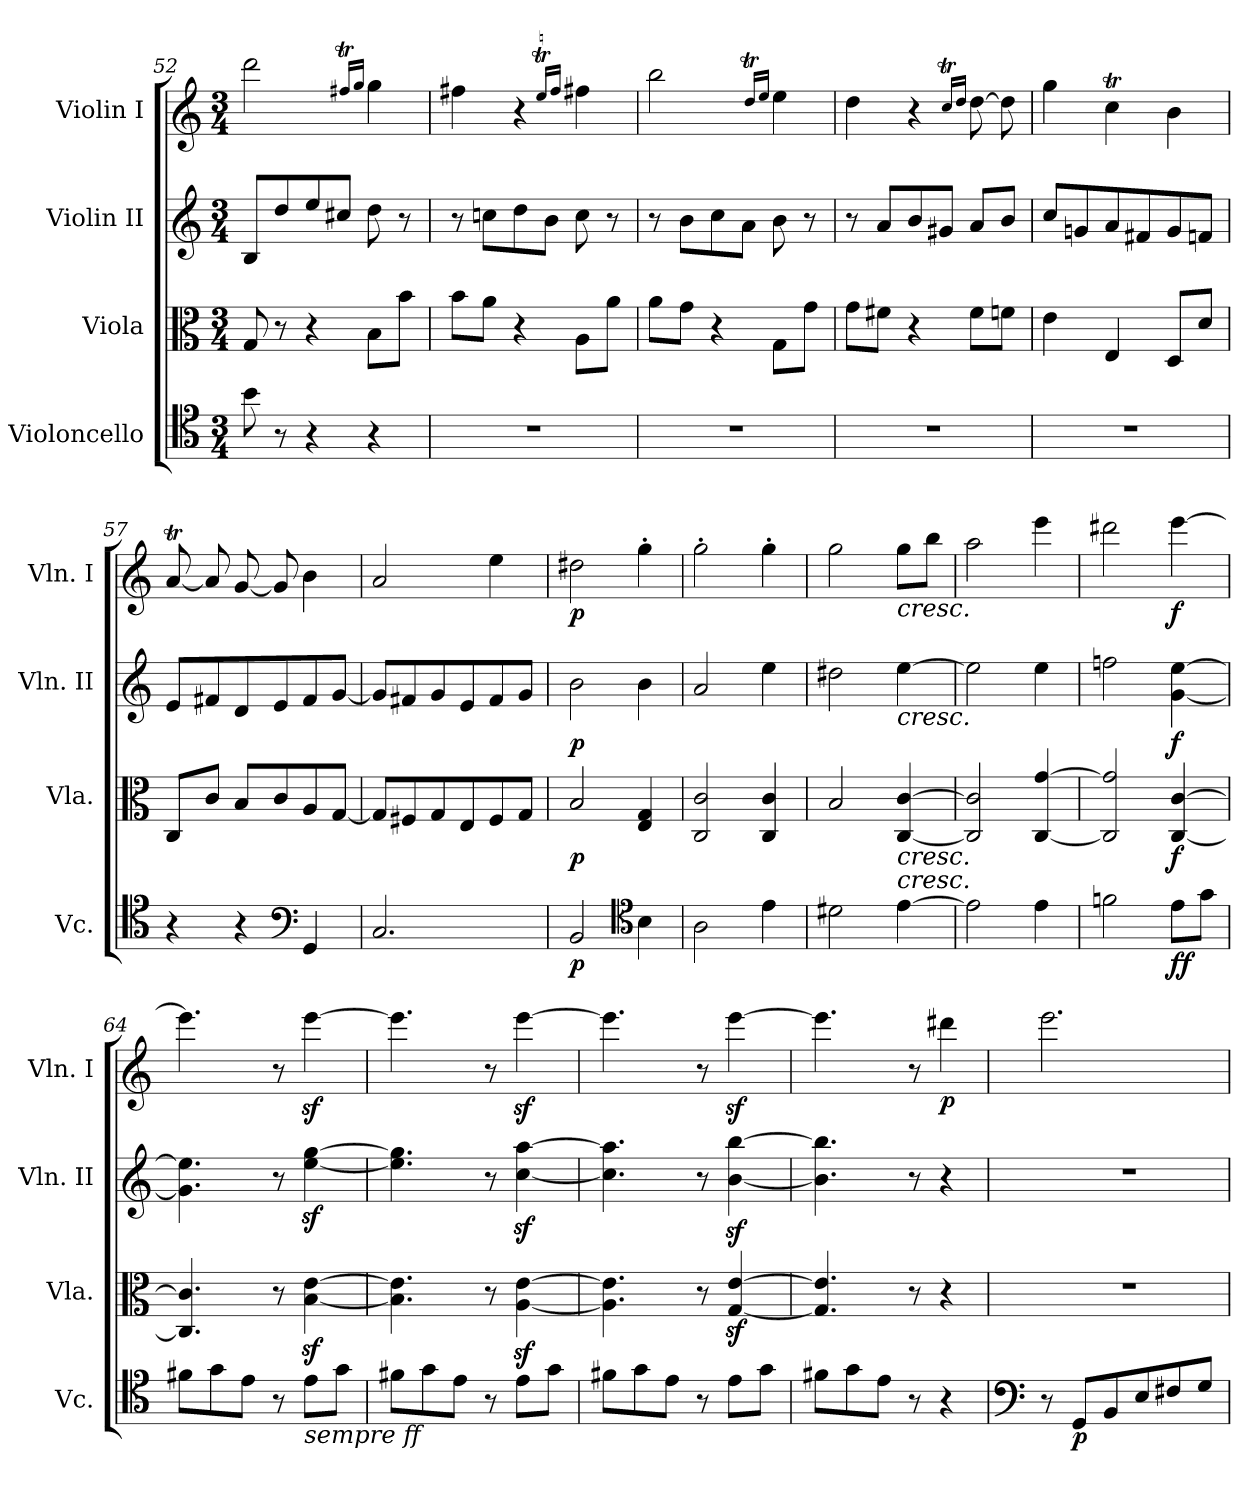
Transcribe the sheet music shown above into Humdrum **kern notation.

**kern	**dynam	**kern	**dynam	**kern	**dynam	**kern	**dynam
*part4	*part4	*part3	*part3	*part2	*part2	*part1	*part1
*staff4	*staff4	*staff3	*staff3	*staff2	*staff2	*staff1	*staff1
*I"Violoncello	*	*I"Viola	*	*I"Violin II	*	*I"Violin I	*
*I'Vc.	*	*I'Vla.	*	*I'Vln. II	*	*I'Vln. I	*
*clefC4	*	*clefC3	*	*clefG2	*	*clefG2	*
*k[]	*	*k[]	*	*k[]	*	*k[]	*
*M3/4	*	*M3/4	*	*M3/4	*	*M3/4	*
=52	=52	=52	=52	=52	=52	=52	=52
8b\	.	8G/	.	8B/L	.	2ddd\	.
8r	.	8r	.	8dd/	.	.	.
4r	.	4r	.	8ee/	.	.	.
.	.	.	.	8cc#X/J	.	.	.
.	.	.	.	.	.	16qff#Xt/LL	.
.	.	.	.	.	.	16qgg/JJ	.
4r	.	8B\L	.	8dd\	.	4gg\	.
.	.	8b\J	.	8r	.	.	.
=53	=53	=53	=53	=53	=53	=53	=53
2.r	.	8b\L	.	8r	.	4ff#X\	.
.	.	8a\J	.	8ccn\L	.	.	.
.	.	4r	.	8dd\	.	4r	.
.	.	.	.	8b\J	.	.	.
.	.	.	.	.	.	16qeet/LL	.
.	.	.	.	.	.	16qff#/JJ	.
.	.	8A\L	.	8cc\	.	4ff#\	.
.	.	8a\J	.	8r	.	.	.
=54	=54	=54	=54	=54	=54	=54	=54
2.r	.	8a\L	.	8r	.	2bb\	.
.	.	8g\J	.	8b\L	.	.	.
.	.	4r	.	8cc\	.	.	.
.	.	.	.	8a\J	.	.	.
.	.	.	.	.	.	16qddT/LL	.
.	.	.	.	.	.	16qee/JJ	.
.	.	8G\L	.	8b\	.	4ee\	.
.	.	8g\J	.	8r	.	.	.
=55	=55	=55	=55	=55	=55	=55	=55
2.r	.	8g\L	.	8r	.	4dd\	.
.	.	8f#X\J	.	8a/L	.	.	.
.	.	4r	.	8b/	.	4r	.
.	.	.	.	8g#X/J	.	.	.
.	.	.	.	.	.	16qccT/LL	.
.	.	.	.	.	.	16qdd/JJ	.
.	.	8f#\L	.	8a/L	.	[8dd\	.
.	.	8fn\J	.	8b/J	.	8dd\]	.
=56	=56	=56	=56	=56	=56	=56	=56
2.r	.	4e\	.	8cc/L	.	4gg\	.
.	.	.	.	8gn/	.	.	.
.	.	4E/	.	8a/	.	4ccT\	.
.	.	.	.	8f#X/	.	.	.
.	.	8D/L	.	8g/	.	4b\	.
.	.	8d/J	.	8fn/J	.	.	.
=57	=57	=57	=57	=57	=57	=57	=57
4r	.	8C/L	.	8e/L	.	[8aT/	.
.	.	8c/J	.	8f#X/	.	8a/]	.
4r	.	8B/L	.	8d/	.	[8g/	.
.	.	8c/	.	8e/	.	8g/]	.
*clefF4	*	*	*	*	*	*	*
4GG/	.	8A/	.	8f#/	.	4b\	.
.	.	[8G/J	.	[8g/J	.	.	.
=58	=58	=58	=58	=58	=58	=58	=58
2.C/	.	8G/L]	.	8g/L]	.	2a/	.
.	.	8F#X/	.	8f#X/	.	.	.
.	.	8G/	.	8g/	.	.	.
.	.	8E/	.	8e/	.	.	.
.	.	8F#/	.	8f#/	.	4ee\	.
.	.	8G/J	.	8g/J	.	.	.
=59	=59	=59	=59	=59	=59	=59	=59
!	!LO:DY:b	!	!LO:DY:b	!	!LO:DY:b	!	!LO:DY:b
2BB/	p	2B/	p	2b\	p	2dd#X\	p
*clefC4	*	*	*	*	*	*	*
4B\	.	4E/ 4G/	.	4b\	.	4gg'\	.
=60	=60	=60	=60	=60	=60	=60	=60
2A\	.	2C/ 2c/	.	2a/	.	2gg'\	.
4e\	.	4C/ 4c/	.	4ee\	.	4gg'\	.
=61	=61	=61	=61	=61	=61	=61	=61
2d#X\	.	2B/	.	2dd#X\	.	2gg\	.
!	!	!	!	!	!	!LO:TX:b:i:t=cresc.	!
!	!	!	!	!LO:TX:b:i:t=cresc.	!	!	!
!	!	!LO:TX:b:i:t=cresc.	!	!	!	!	!
!LO:TX:a:i:t=cresc.	!	!	!	!	!	!	!
[4e\	.	[4C/ [4c/	.	[4ee\	.	8gg\L	.
.	.	.	.	.	.	8bb\J	.
=62	=62	=62	=62	=62	=62	=62	=62
2e\]	.	2C/] 2c/]	.	2ee\]	.	2aa\	.
4e\	.	[4C/ [4g/	.	4ee\	.	4eee\	.
=63	=63	=63	=63	=63	=63	=63	=63
2fn\	.	2C/] 2g/]	.	2ffn\	.	2ddd#X\	.
!	!LO:DY:b	!	!LO:DY:b	!	!LO:DY:b	!	!LO:DY:b
8e\L	ff	[4C/ [4c/	f	[4g\ [4ee\	f	[4eee\	f
8g\J	.	.	.	.	.	.	.
=64	=64	=64	=64	=64	=64	=64	=64
8f#X\L	.	4.C/] 4.c/]	.	4.g\] 4.ee\]	.	4.eee\]	.
8g\	.	.	.	.	.	.	.
8e\J	.	.	.	.	.	.	.
8r	.	8r	.	8r	.	8r	.
!LO:TX:b:i:t=sempre ff	!	!	!	!	!	!	!
8e\L	.	[4B\z< [4e\z<	.	[4ee\z< [4gg\z<	.	[4eeez<\	.
8g\J	.	.	.	.	.	.	.
=65	=65	=65	=65	=65	=65	=65	=65
8f#X\L	.	4.B\] 4.e\]	.	4.ee\] 4.gg\]	.	4.eee\]	.
8g\	.	.	.	.	.	.	.
8e\J	.	.	.	.	.	.	.
8r	.	8r	.	8r	.	8r	.
8e\L	.	[4A\z< [4e\z<	.	[4cc\z< [4aa\z<	.	[4eeez<\	.
8g\J	.	.	.	.	.	.	.
=66	=66	=66	=66	=66	=66	=66	=66
8f#X\L	.	4.A\] 4.e\]	.	4.cc\] 4.aa\]	.	4.eee\]	.
8g\	.	.	.	.	.	.	.
8e\J	.	.	.	.	.	.	.
8r	.	8r	.	8r	.	8r	.
8e\L	.	[4G/z< [4e/z<	.	[4b\z< [4bb\z<	.	[4eeez<\	.
8g\J	.	.	.	.	.	.	.
=67	=67	=67	=67	=67	=67	=67	=67
8f#X\L	.	4.G/] 4.e/]	.	4.b\] 4.bb\]	.	4.eee\]	.
8g\	.	.	.	.	.	.	.
8e\J	.	.	.	.	.	.	.
8r	.	8r	.	8r	.	8r	.
!	!	!	!	!	!	!	!LO:DY:b
4r	.	4r	.	4r	.	4ddd#X\	p
=68	=68	=68	=68	=68	=68	=68	=68
*clefF4	*	*	*	*	*	*	*
8r	.	2.r	.	2.r	.	2.eee\	.
!	!LO:DY:b	!	!	!	!	!	!
8GG/L	p	.	.	.	.	.	.
8BB/	.	.	.	.	.	.	.
8E/	.	.	.	.	.	.	.
8F#X/	.	.	.	.	.	.	.
8G/J	.	.	.	.	.	.	.
=	=	=	=	=	=	=	=
*-	*-	*-	*-	*-	*-	*-	*-
